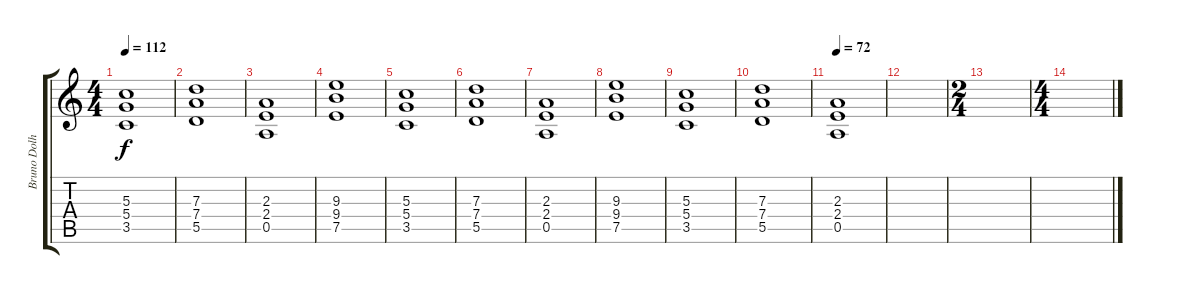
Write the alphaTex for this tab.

\track ("Bruno Dolheguy" "Bruno Dolh") {instrument distortionguitar}
\staff {score tabs}
\tuning (E4 B3 G3 D3 A2 E2) {hide}
\ts (4 4)
\tempo 112
\clef g2
\ks c
(5.3 5.4 3.5).1{dy f} |
(7.3 7.4 5.5).1 |
(2.3 2.4 0.5).1 |
(9.3 9.4 7.5).1 |
(5.3 5.4 3.5).1 |
(7.3 7.4 5.5).1 |
(2.3 2.4 0.5).1 |
(9.3 9.4 7.5).1 |
(5.3 5.4 3.5).1 |
(7.3 7.4 5.5).1 |
\tempo 72
(2.3 2.4 0.5).1 |
|
\ts (2 4)
|
\ts (4 4)
